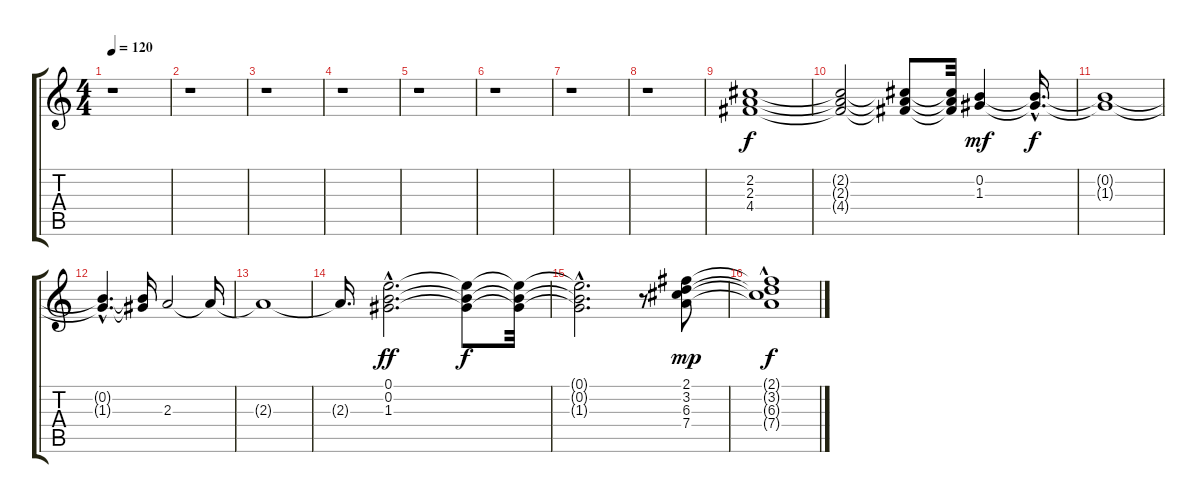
\track "" {instrument acousticguitarsteel}
\staff {score tabs}
\tuning (E4 B3 G3 D3 A2 E2) {hide}
\ts (4 4)
\tempo 120
\clef g2
\ks c
r.1{dy f} |
r.1 |
r.1 |
r.1 |
r.1 |
r.1 |
r.1 |
r.1 |
(2.2 2.3 4.4).1{volume 8 balance 8 instrument synthstrings2} |
(2.2{t} 2.3{t} 4.4{t}).2 (2.2{t} 2.3{t} 4.4{t}).8 (2.2{t} 2.3{t} 4.4{t}).32 (0.2 1.3).4{dy mf} (0.2{hac t} 1.3{hac t}).16{d dy f} |
(0.2{t} 1.3{t}).1 |
(0.2{hac t} 1.3{hac t}).4{d} (0.2{t} 1.3{t}).16 2.3.2 2.3{t}.16 |
2.3{t}.1 |
2.3{t}.16{d} (0.1{hac} 0.2{hac} 1.3{hac}).2{d dy ff} (0.1{t} 0.2{t} 1.3{t}).8{dy f} (0.1{t} 0.2{t} 1.3{t}).32 |
(0.1{hac t} 0.2{hac t} 1.3{hac t}).2{d} r.8 (2.1 3.2 6.3 7.4).8{dy mp} |
(2.1{t} 3.2{t} 6.3{t} 7.4{hac t}).1{dy f}
